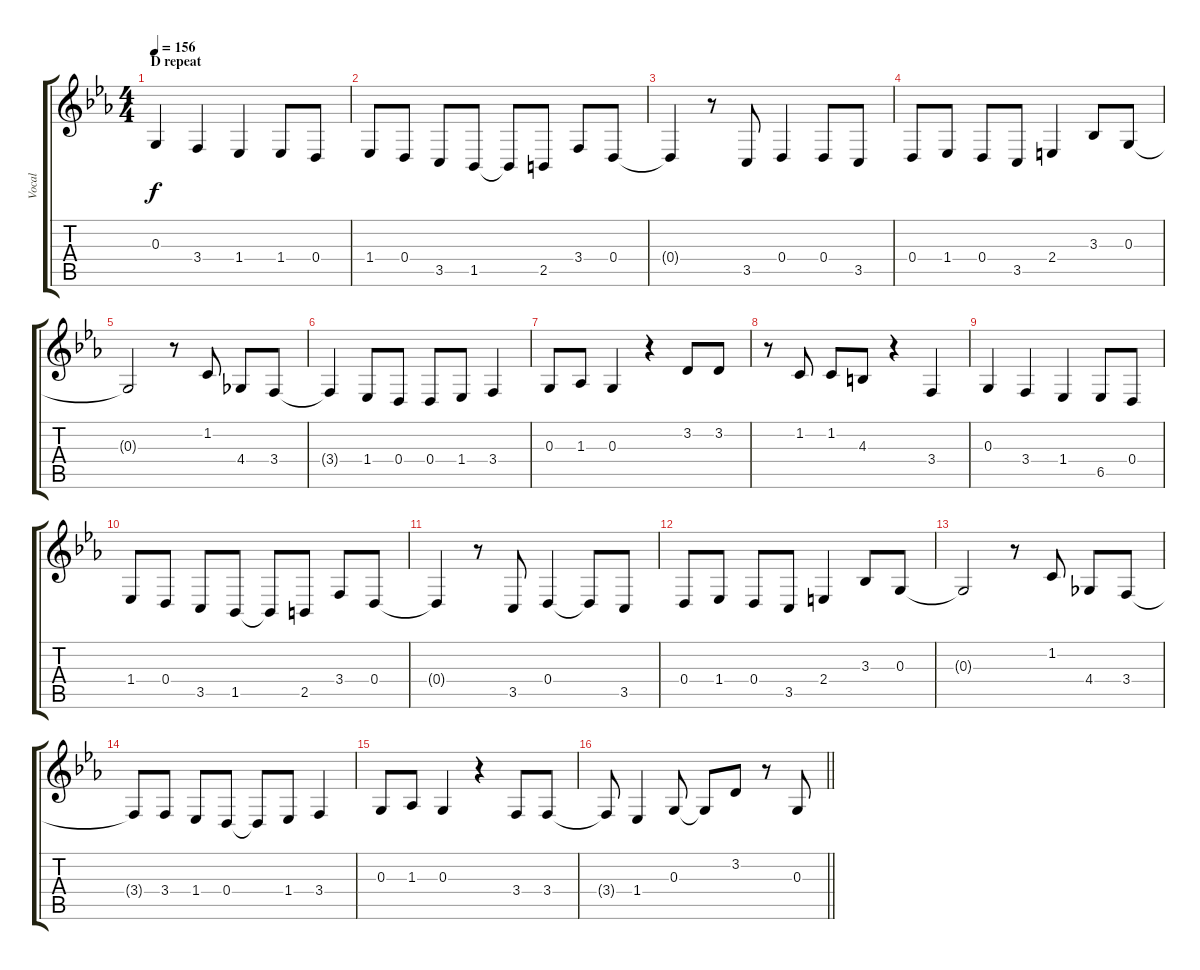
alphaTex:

\track ("Vocal" "Vocal") {instrument churchorgan}
\staff {score tabs}
\tuning (E4 B3 G3 D3 A2 E2) {hide}
\ts (4 4)
\section ("" "D repeat")
\tempo 156
\clef g2
\ks eb
0.3.4{dy f} 3.4.4 1.4.4 1.4.8 0.4.8 |
1.4.8 0.4.8 3.5.8 1.5.8 1.5{t}.8 2.5.8 3.4.8 0.4.8 |
0.4{t}.4 r.8 3.5.8 0.4.4 0.4.8 3.5.8 |
0.4.8 1.4.8 0.4.8 3.5.8 2.4.4 3.3.8 0.3.8 |
0.3{t}.2 r.8 1.2.8 4.4.8 3.4.8 |
3.4{t}.4 1.4.8 0.4.8 0.4.8 1.4.8 3.4.4 |
0.3.8 1.3.8 0.3.4 r.4 3.2.8 3.2.8 |
r.8 1.2.8 1.2.8 4.3.8 r.4 3.4.4 |
0.3.4 3.4.4 1.4.4 6.5.8 0.4.8 |
1.4.8 0.4.8 3.5.8 1.5.8 1.5{t}.8 2.5.8 3.4.8 0.4.8 |
0.4{t}.4 r.8 3.5.8 0.4.4 0.4{t}.8 3.5.8 |
0.4.8 1.4.8 0.4.8 3.5.8 2.4.4 3.3.8 0.3.8 |
0.3{t}.2 r.8 1.2.8 4.4.8 3.4.8 |
3.4{t}.8 3.4.8 1.4.8 0.4.8 0.4{t}.8 1.4.8 3.4.4 |
0.3.8 1.3.8 0.3.4 r.4 3.4.8 3.4.8 |
\barLineRight lightlight
3.4{t}.8 1.4.4 0.3.8 0.3{t}.8 3.2.8 r.8 0.3.8
